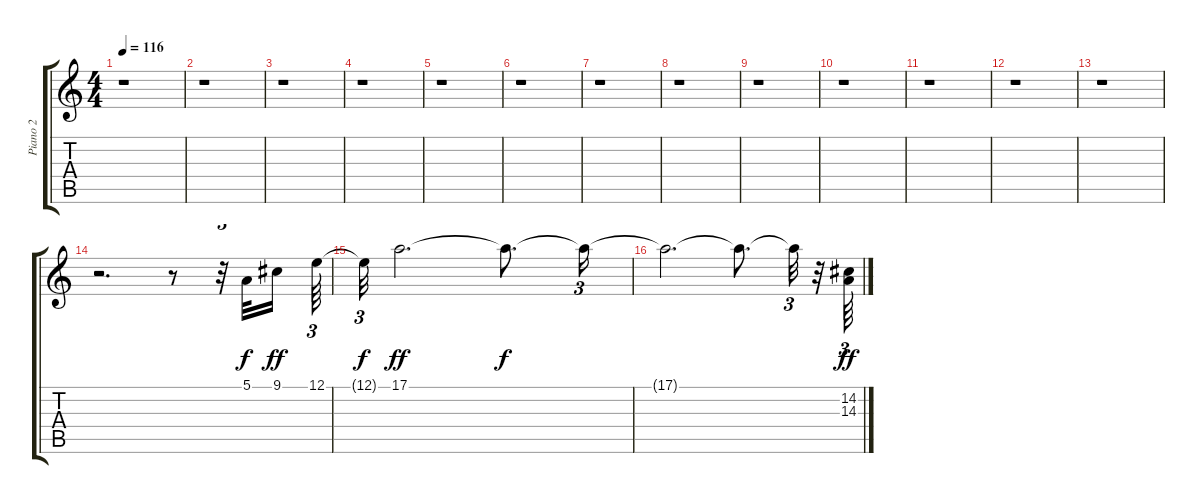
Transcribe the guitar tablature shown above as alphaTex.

\track ("Piano 2" "Piano 2") {instrument electricpiano1}
\staff {score tabs}
\tuning (E4 B3 G3 D3 A2 E2) {hide}
\ts (4 4)
\tempo 116
\clef g2
\ks c
r.1{dy ff} |
r.1 |
r.1 |
r.1 |
r.1 |
r.1 |
r.1 |
r.1 |
r.1 |
r.1 |
r.1 |
r.1 |
r.1 |
r.2{d} r.8 r.32{tu (3 2)} 5.1.32{dy f} 9.1.16{dy ff beam splitsecondary} 12.1.64{tu (3 2)} |
12.1{t}.32{tu (3 2) dy f} 17.1.2{d dy ff} 17.1{t}.8{d dy f} 17.1{t}.16{tu (3 2)} |
17.1{t}.2{d} 17.1{t}.8{d} 17.1{t}.32{tu (3 2)} r.32 (14.2 14.3).64{tu (3 2) dy ff}
